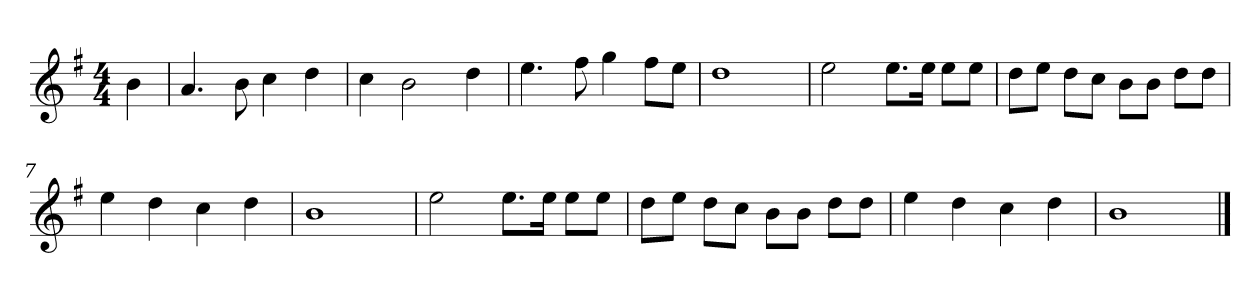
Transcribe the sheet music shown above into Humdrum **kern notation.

**kern
*part1
*staff1
*k[f#]
*M4/4
*MM120
=
4b
=1
4.a
8b
4cc
4dd
=2
4cc
2b
4dd
=3
4.ee
8ff#
4gg
8ff#L
8eeJ
=4
1dd
=5
2ee
8.eeL
16eeJk
8eeL
8eeJ
=6
8ddL
8eeJ
8ddL
8ccJ
8bL
8bJ
8ddL
8ddJ
=7
4ee
4dd
4cc
4dd
=8
1b
=9
2ee
8.eeL
16eeJk
8eeL
8eeJ
=10
8ddL
8eeJ
8ddL
8ccJ
8bL
8bJ
8ddL
8ddJ
=11
4ee
4dd
4cc
4dd
=12
1b
==
*-
